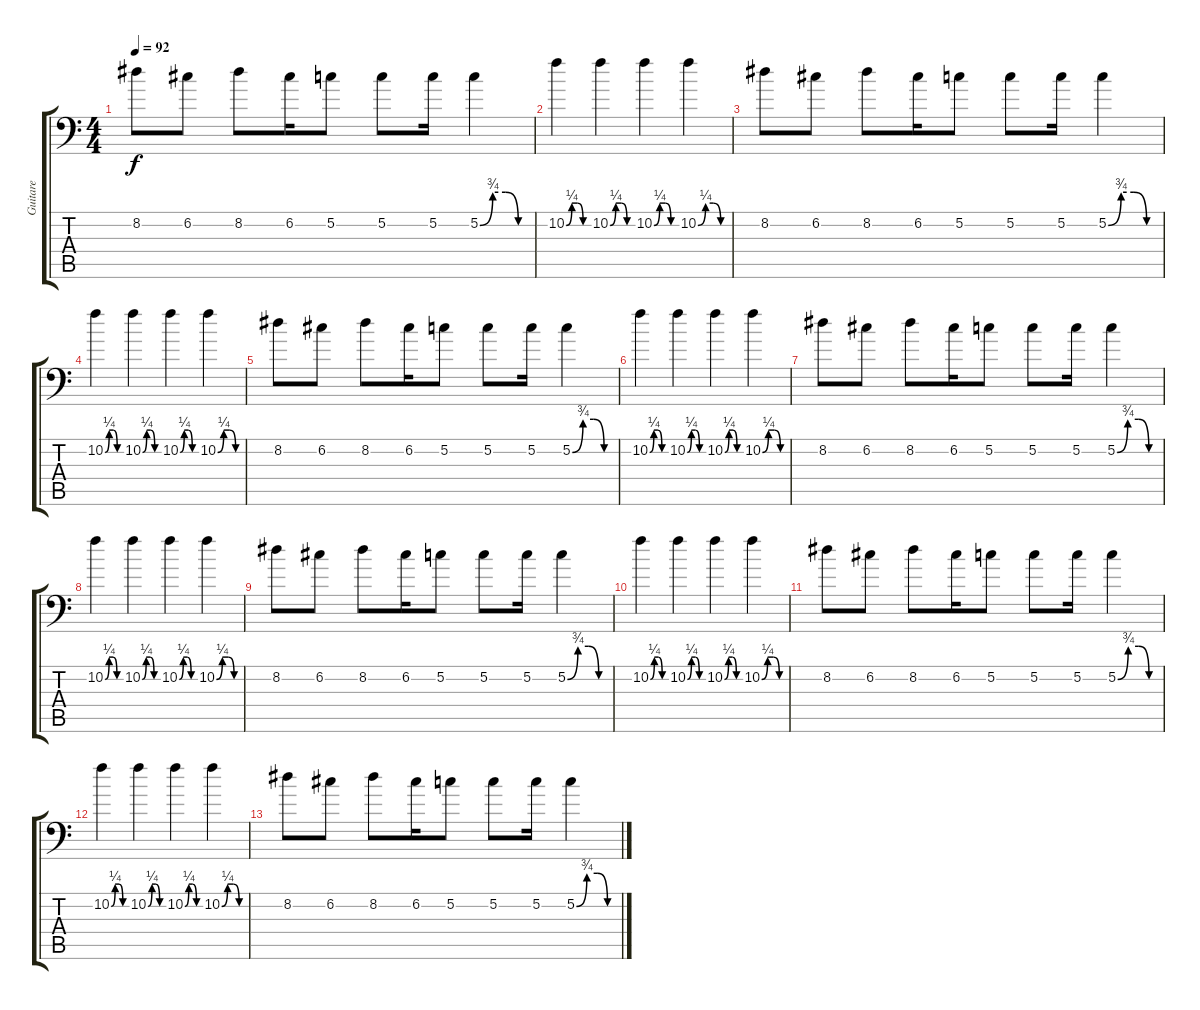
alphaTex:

\track ("Guitare" "Guitare") {instrument distortionguitar}
\staff {score tabs}
\tuning (C4 G3 Eb3 Bb2 F2 Bb1) {hide}
\ts (4 4)
\tempo 92
\clef f4
\ks c
8.2.8{dy f} 6.2.8 8.2.8 6.2.16 5.2.8 5.2.8 5.2.16 5.2{be (custom 0 0 15 3 30 3 45 0 60 0)}.4 |
10.2{be (custom 0 0 15 1 30 1 45 0 60 0)}.4 10.2{be (custom 0 0 15 1 30 1 45 0 60 0)}.4 10.2{be (custom 0 0 15 1 30 1 45 0 60 0)}.4 10.2{be (custom 0 0 15 1 30 1 45 0 60 0)}.4 |
8.2.8 6.2.8 8.2.8 6.2.16 5.2.8 5.2.8 5.2.16 5.2{be (custom 0 0 15 3 30 3 45 0 60 0)}.4 |
10.2{be (custom 0 0 15 1 30 1 45 0 60 0)}.4 10.2{be (custom 0 0 15 1 30 1 45 0 60 0)}.4 10.2{be (custom 0 0 15 1 30 1 45 0 60 0)}.4 10.2{be (custom 0 0 15 1 30 1 45 0 60 0)}.4 |
8.2.8 6.2.8 8.2.8 6.2.16 5.2.8 5.2.8 5.2.16 5.2{be (custom 0 0 15 3 30 3 45 0 60 0)}.4 |
10.2{be (custom 0 0 15 1 30 1 45 0 60 0)}.4 10.2{be (custom 0 0 15 1 30 1 45 0 60 0)}.4 10.2{be (custom 0 0 15 1 30 1 45 0 60 0)}.4 10.2{be (custom 0 0 15 1 30 1 45 0 60 0)}.4 |
8.2.8 6.2.8 8.2.8 6.2.16 5.2.8 5.2.8 5.2.16 5.2{be (custom 0 0 15 3 30 3 45 0 60 0)}.4 |
10.2{be (custom 0 0 15 1 30 1 45 0 60 0)}.4 10.2{be (custom 0 0 15 1 30 1 45 0 60 0)}.4 10.2{be (custom 0 0 15 1 30 1 45 0 60 0)}.4 10.2{be (custom 0 0 15 1 30 1 45 0 60 0)}.4 |
8.2.8 6.2.8 8.2.8 6.2.16 5.2.8 5.2.8 5.2.16 5.2{be (custom 0 0 15 3 30 3 45 0 60 0)}.4 |
10.2{be (custom 0 0 15 1 30 1 45 0 60 0)}.4{volume 0} 10.2{be (custom 0 0 15 1 30 1 45 0 60 0)}.4 10.2{be (custom 0 0 15 1 30 1 45 0 60 0)}.4 10.2{be (custom 0 0 15 1 30 1 45 0 60 0)}.4 |
8.2.8 6.2.8 8.2.8 6.2.16 5.2.8 5.2.8 5.2.16 5.2{be (custom 0 0 15 3 30 3 45 0 60 0)}.4 |
10.2{be (custom 0 0 15 1 30 1 45 0 60 0)}.4 10.2{be (custom 0 0 15 1 30 1 45 0 60 0)}.4 10.2{be (custom 0 0 15 1 30 1 45 0 60 0)}.4 10.2{be (custom 0 0 15 1 30 1 45 0 60 0)}.4 |
8.2.8 6.2.8 8.2.8 6.2.16 5.2.8 5.2.8 5.2.16 5.2{be (custom 0 0 15 3 30 3 45 0 60 0)}.4
